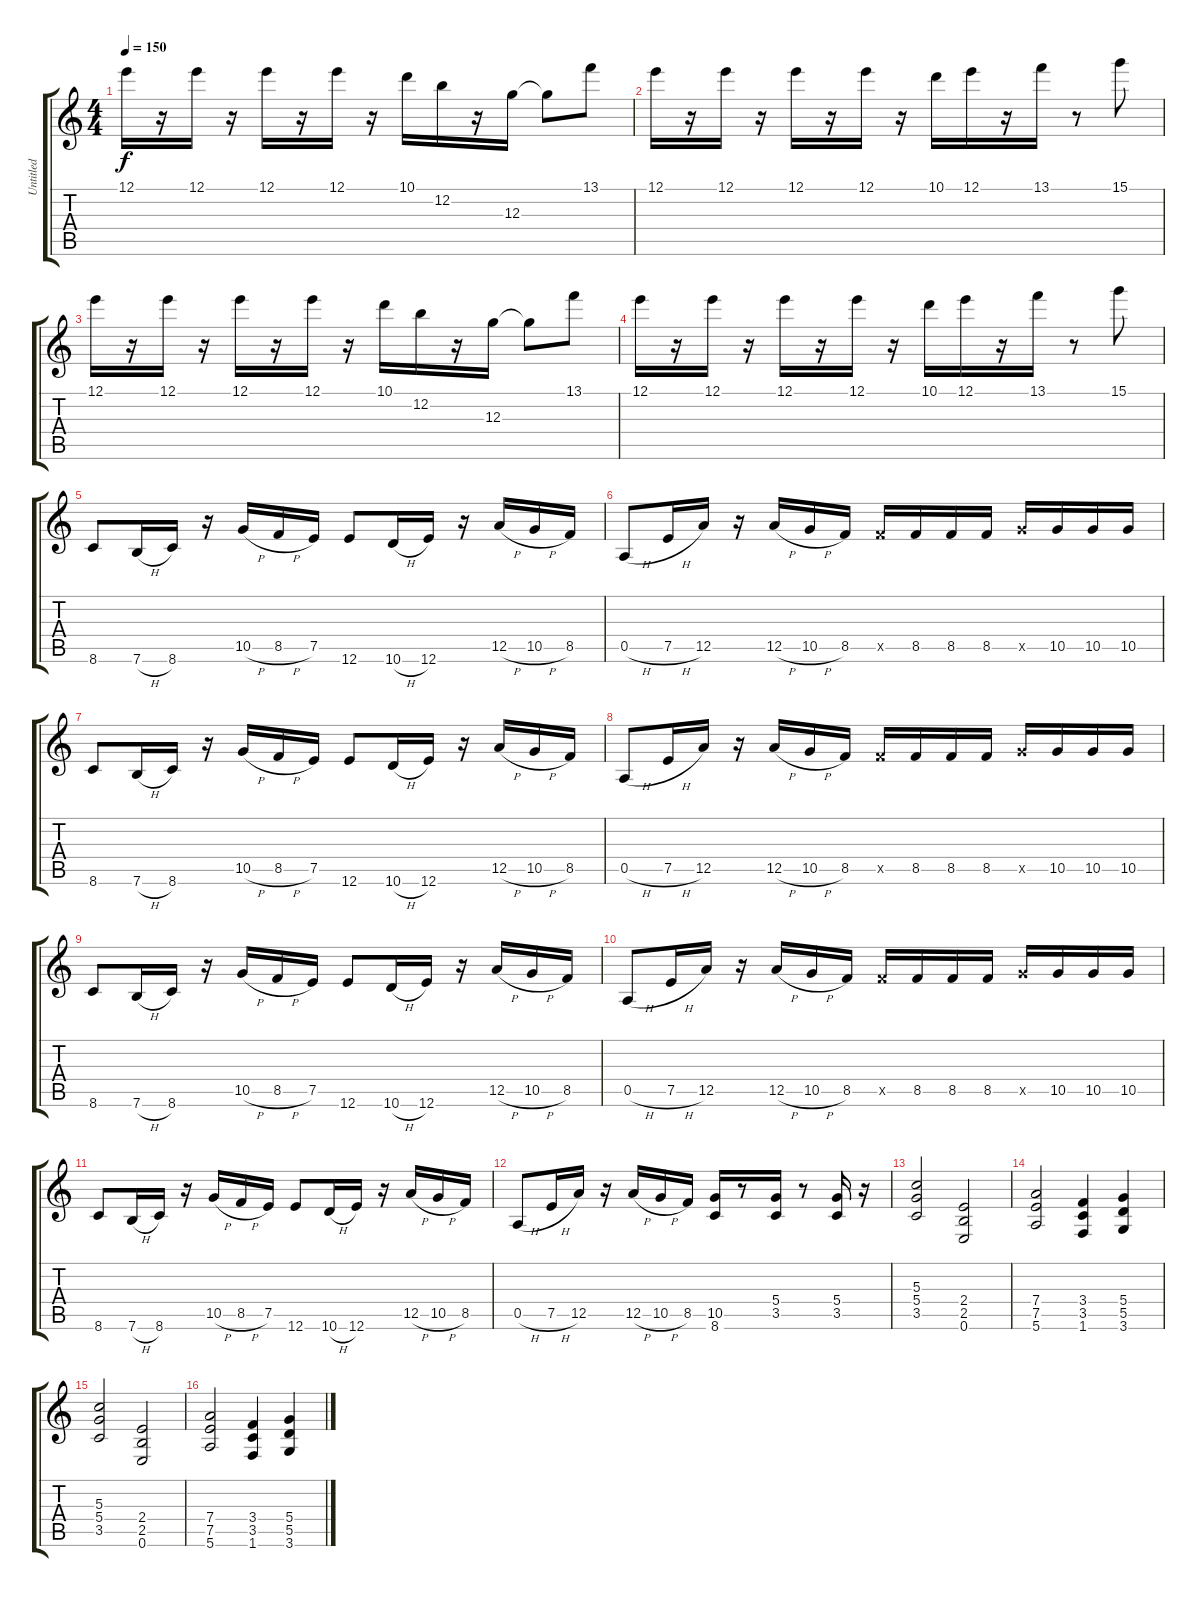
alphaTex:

\track ("Untitled" "Untitled") {instrument acousticguitarnylon}
\staff {score tabs}
\tuning (E4 B3 G3 D3 A2 E2) {hide}
\ts (4 4)
\tempo 150
\clef g2
\ks c
12.1.16{dy f} r.16 12.1.16 r.16 12.1.16 r.16 12.1.16 r.16 10.1.16 12.2.16 r.16 12.3.16 12.3{t}.8 13.1.8 |
12.1.16 r.16 12.1.16 r.16 12.1.16 r.16 12.1.16 r.16 10.1.16 12.1.16 r.16 13.1.16 r.8 15.1.8 |
12.1.16 r.16 12.1.16 r.16 12.1.16 r.16 12.1.16 r.16 10.1.16 12.2.16 r.16 12.3.16 12.3{t}.8 13.1.8 |
12.1.16 r.16 12.1.16 r.16 12.1.16 r.16 12.1.16 r.16 10.1.16 12.1.16 r.16 13.1.16 r.8 15.1.8 |
8.6.8 7.6{h}.16 8.6.16 r.16 10.5{h}.16 8.5{h}.16 7.5.16 12.6.8 10.6{h}.16 12.6.16 r.16 12.5{h}.16 10.5{h}.16 8.5.16 |
0.5{h}.8 7.5{h}.16 12.5.16 r.16 12.5{h}.16 10.5{h}.16 8.5.16 8.5{x}.16 8.5.16 8.5.16 8.5.16 10.5{x}.16 10.5.16 10.5.16 10.5.16 |
8.6.8 7.6{h}.16 8.6.16 r.16 10.5{h}.16 8.5{h}.16 7.5.16 12.6.8 10.6{h}.16 12.6.16 r.16 12.5{h}.16 10.5{h}.16 8.5.16 |
0.5{h}.8 7.5{h}.16 12.5.16 r.16 12.5{h}.16 10.5{h}.16 8.5.16 8.5{x}.16 8.5.16 8.5.16 8.5.16 10.5{x}.16 10.5.16 10.5.16 10.5.16 |
8.6.8 7.6{h}.16 8.6.16 r.16 10.5{h}.16 8.5{h}.16 7.5.16 12.6.8 10.6{h}.16 12.6.16 r.16 12.5{h}.16 10.5{h}.16 8.5.16 |
0.5{h}.8 7.5{h}.16 12.5.16 r.16 12.5{h}.16 10.5{h}.16 8.5.16 8.5{x}.16 8.5.16 8.5.16 8.5.16 10.5{x}.16 10.5.16 10.5.16 10.5.16 |
8.6.8 7.6{h}.16 8.6.16 r.16 10.5{h}.16 8.5{h}.16 7.5.16 12.6.8 10.6{h}.16 12.6.16 r.16 12.5{h}.16 10.5{h}.16 8.5.16 |
0.5{h}.8 7.5{h}.16 12.5.16 r.16 12.5{h}.16 10.5{h}.16 8.5.16 (10.5 8.6).16 r.8 (5.4 3.5).16 r.8 (5.4 3.5).16 r.16 |
(5.3 5.4 3.5).2 (2.4 2.5 0.6).2 |
(7.4 7.5 5.6).2 (3.4 3.5 1.6).4 (5.4 5.5 3.6).4 |
(5.3 5.4 3.5).2 (2.4 2.5 0.6).2 |
(7.4 7.5 5.6).2 (3.4 3.5 1.6).4 (5.4 5.5 3.6).4
